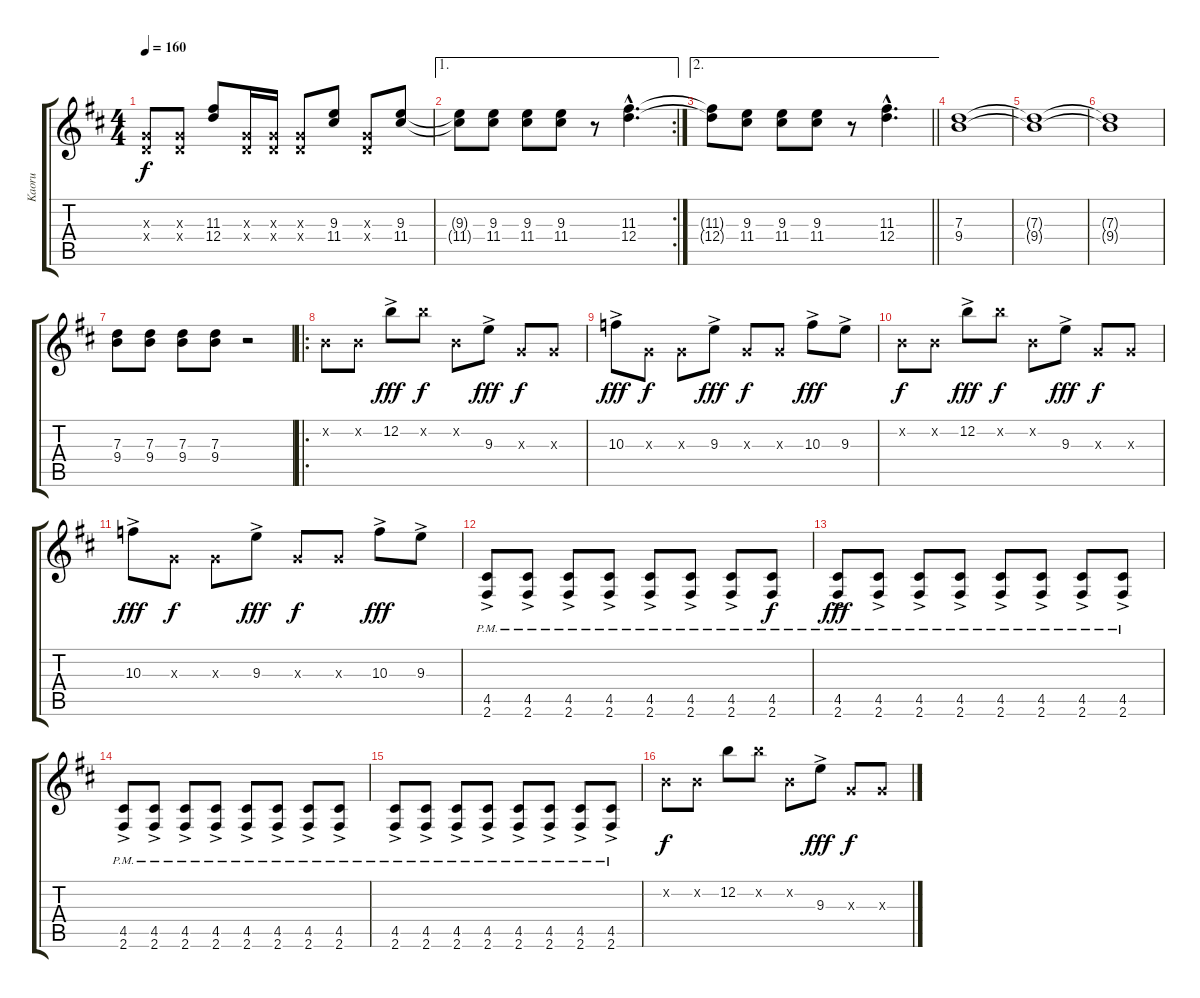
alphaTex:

\track ("Kaoru" "Kaoru") {instrument distortionguitar}
\staff {score tabs}
\tuning (E4 B3 G3 D3 A2 E2) {hide}
\ts (4 4)
\tempo 160
\clef g2
\ks d
(0.3{x} 0.4{x}).8{dy f} (0.3{x} 0.4{x}).8 (11.3 12.4).8 (0.3{x} 0.4{x}).16 (0.3{x} 0.4{x}).16 (0.3{x} 0.4{x}).8 (9.3 11.4).8 (0.3{x} 0.4{x}).8 (9.3 11.4).8 |
\ae 1
\rc 2
(9.3{t} 11.4{t}).8 (9.3 11.4).8 (9.3 11.4).8 (9.3 11.4).8 r.8 (11.3{hac} 12.4{hac}).4{d} |
\ae 2
\barLineRight lightlight
(11.3{t} 12.4{t}).8 (9.3 11.4).8 (9.3 11.4).8 (9.3 11.4).8 r.8 (11.3{hac} 12.4{hac}).4{d} |
(7.3 9.4).1 |
(7.3{t} 9.4{t}).1 |
(7.3{t} 9.4{t}).1 |
(7.3 9.4).8 (7.3 9.4).8 (7.3 9.4).8 (7.3 9.4).8 r.2 |
\ro
0.2{x}.8 0.2{x}.8 12.2{ac}.8{dy fff} 12.2{x}.8{dy f} 0.2{x}.8 9.3{ac}.8{dy fff} 0.3{x}.8{dy f} 0.3{x}.8 |
10.3{ac}.8{dy fff} 0.3{x}.8{dy f} 0.3{x}.8 9.3{ac}.8{dy fff} 0.3{x}.8{dy f} 0.3{x}.8 10.3{ac}.8{dy fff} 9.3{ac}.8 |
0.2{x}.8{dy f} 0.2{x}.8 12.2{ac}.8{dy fff} 12.2{x}.8{dy f} 0.2{x}.8 9.3{ac}.8{dy fff} 0.3{x}.8{dy f} 0.3{x}.8 |
10.3{ac}.8{dy fff} 0.3{x}.8{dy f} 0.3{x}.8 9.3{ac}.8{dy fff} 0.3{x}.8{dy f} 0.3{x}.8 10.3{ac}.8{dy fff} 9.3{ac}.8 |
(4.5{ac pm} 2.6{ac pm}).8 (4.5{ac pm} 2.6{ac pm}).8 (4.5{pm} 2.6{ac pm}).8 (4.5{ac pm} 2.6{ac pm}).8 (4.5{ac pm} 2.6{ac pm}).8 (4.5{ac pm} 2.6{ac pm}).8 (4.5{ac pm} 2.6{ac pm}).8 (4.5 2.6{pm}).8{dy f} |
(4.5{ac pm} 2.6{ac pm}).8{dy fff} (4.5{ac pm} 2.6{ac pm}).8 (4.5{pm} 2.6{ac pm}).8 (4.5{ac pm} 2.6{ac pm}).8 (4.5{ac pm} 2.6{ac pm}).8 (4.5{ac} 2.6{ac pm}).8{volume 16} (4.5{ac pm} 2.6{ac pm}).8 (4.5{ac pm} 2.6{ac pm}).8{volume 16} |
(4.5{ac pm} 2.6{ac pm}).8 (4.5{ac pm} 2.6{ac pm}).8 (4.5{pm} 2.6{ac pm}).8 (4.5{ac pm} 2.6{ac pm}).8 (4.5{ac pm} 2.6{ac pm}).8 (4.5{ac pm} 2.6{ac pm}).8 (4.5{ac pm} 2.6{ac pm}).8 (4.5{ac pm} 2.6{ac pm}).8 |
(4.5{ac pm} 2.6{ac pm}).8 (4.5{ac pm} 2.6{ac pm}).8 (4.5{pm} 2.6{ac pm}).8 (4.5{ac pm} 2.6{ac pm}).8 (4.5{ac pm} 2.6{ac pm}).8 (4.5{ac pm} 2.6{ac pm}).8 (4.5{ac pm} 2.6{ac pm}).8 (4.5{ac pm} 2.6{ac pm}).8 |
0.2{x}.8{dy f} 0.2{x}.8 12.2.8 12.2{x}.8 0.2{x}.8 9.3{ac}.8{dy fff} 0.3{x}.8{dy f} 0.3{x}.8
